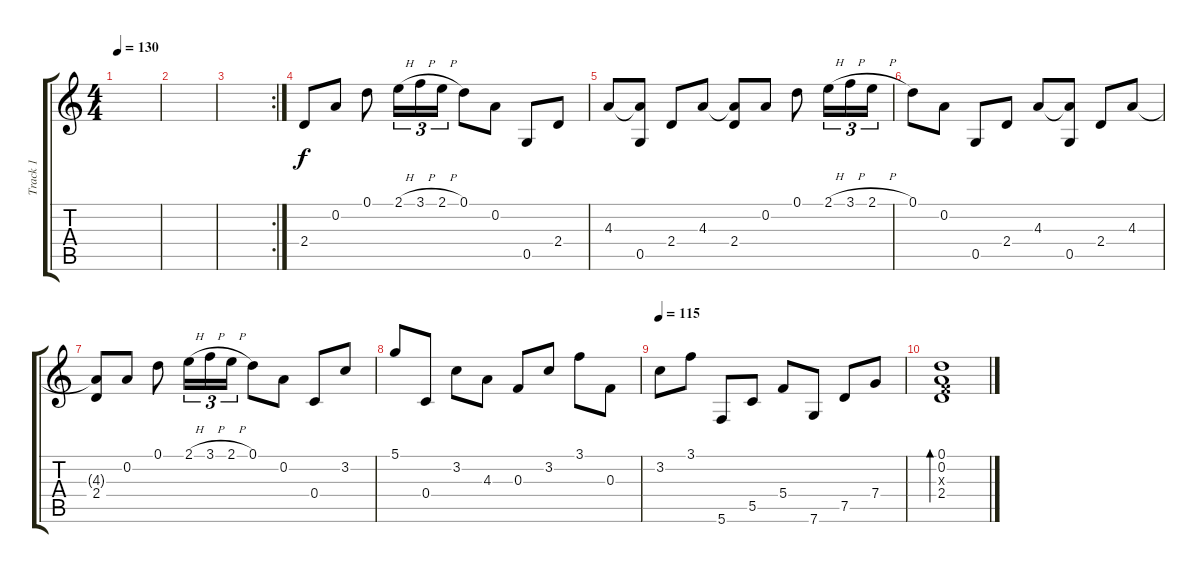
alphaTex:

\track ("Track 1" "Track 1") {instrument acousticguitarsteel}
\staff {score tabs}
\tuning (D4 A3 F3 C3 G2 C2) {hide}
\ts (4 4)
\tempo 130
\clef g2
\ks c
|
|
\rc 2
|
2.4.8 0.2.8 0.1.8 2.1{h}.16{tu (3 2)} 3.1{h}.16{tu (3 2)} 2.1{h}.16{tu (3 2)} 0.1.8 0.2.8 0.5.8 2.4.8 |
4.3.8 (4.3{t} 0.5).8 2.4.8 4.3.8 (4.3{t} 2.4).8 0.2.8 0.1.8 2.1{h}.16{tu (3 2)} 3.1{h}.16{tu (3 2)} 2.1{h}.16{tu (3 2)} |
0.1.8 0.2.8 0.5.8 2.4.8 4.3.8 (4.3{t} 0.5).8 2.4.8 4.3.8 |
(4.3{t} 2.4).8 0.2.8 0.1.8 2.1{h}.16{tu (3 2)} 3.1{h}.16{tu (3 2)} 2.1{h}.16{tu (3 2)} 0.1.8 0.2.8 0.4.8 3.2.8 |
5.1.8 0.4.8 3.2.8 4.3.8 0.3.8 3.2.8 3.1.8 0.3.8 |
\tempo 115
3.2.8 3.1.8 5.6.8 5.5.8 5.4.8 7.6.8 7.5.8 7.4.8 |
(0.1 0.2 0.3{x} 2.4).1{bd 240}
